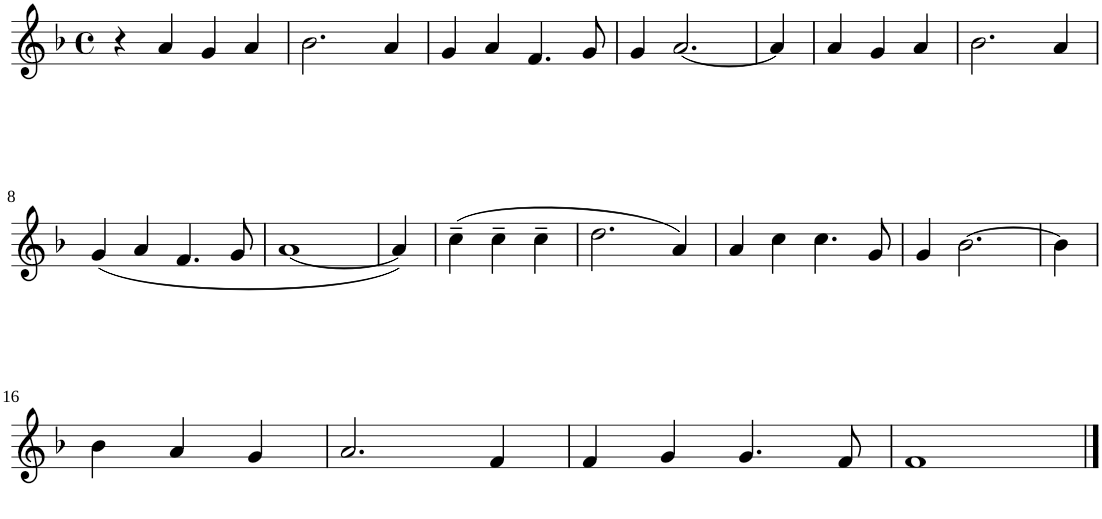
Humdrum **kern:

**kern
*part1
*staff1
*clefG2
*k[b-]
*F:
*M4/4
*met(c)
=1
4r
4a/
4g/
4a/
=2
2.b-\
4a/
=3
4g/
4a/
4.f/
8g/
=4
4g/
[2.a/
=5
4a/]
=6
4a/
4g/
4a/
=7
2.b-\
4a/
!!LO:LB:g=z
=8
(4g/
4a/
4.f/
8g/
=9
[1a
=10
4a/])
=11
(4cc~\
4cc~\
4cc~\
=12
2.dd\
4a/)
=13
4a/
4cc\
4.cc\
8g/
=14
4g/
[2.b-\
=15
4b-\]
!!LO:LB:g=z
=16
4b-\
4a/
4g/
=17
2.a/
4f/
=18
4f/
4g/
4.g/
8f/
=19
1f
==
*-
